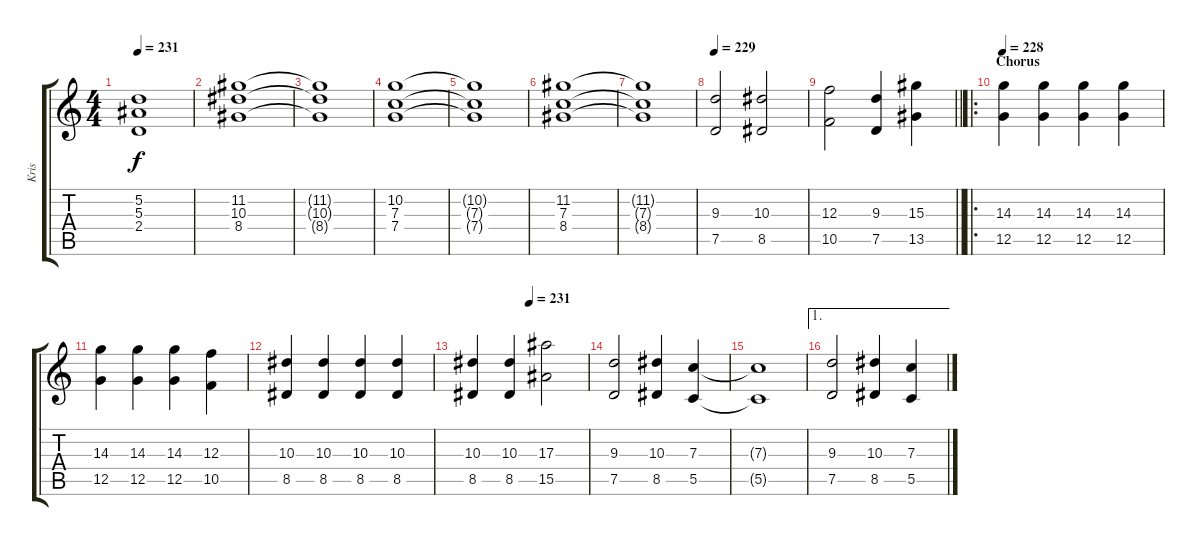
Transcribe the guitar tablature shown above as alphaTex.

\track ("Kris" "Kris") {instrument distortionguitar}
\staff {score tabs}
\tuning (D4 A3 F3 C3 G2 C2) {hide}
\ts (4 4)
\tempo 231
\clef g2
\ks c
(5.2{t} 5.3{t} 2.4{t}).1{dy f} |
(11.2 10.3 8.4).1 |
(11.2{t} 10.3{t} 8.4{t}).1 |
(10.2 7.3 7.4).1 |
(10.2{t} 7.3{t} 7.4{t}).1 |
(11.2 7.3 8.4).1 |
(11.2{t} 7.3{t} 8.4{t}).1 |
\tempo 229
(9.3 7.5).2 (10.3 8.5).2 |
\barLineRight lightlight
(12.3 10.5).2 (9.3 7.5).4 (15.3 13.5).4 |
\ro
\section ("" "Chorus")
\tempo 228
(14.3 12.5).4 (14.3 12.5).4 (14.3 12.5).4 (14.3 12.5).4 |
(14.3 12.5).4 (14.3 12.5).4 (14.3 12.5).4 (12.3 10.5).4 |
(10.3 8.5).4 (10.3 8.5).4 (10.3 8.5).4 (10.3 8.5).4 |
\tempo (231 0.5)
(10.3 8.5).4 (10.3 8.5).4 (17.3 15.5).2 |
(9.3 7.5).2 (10.3 8.5).4 (7.3 5.5).4 |
(7.3{t} 5.5{t}).1 |
\ae 1
(9.3 7.5).2 (10.3 8.5).4 (7.3 5.5).4
